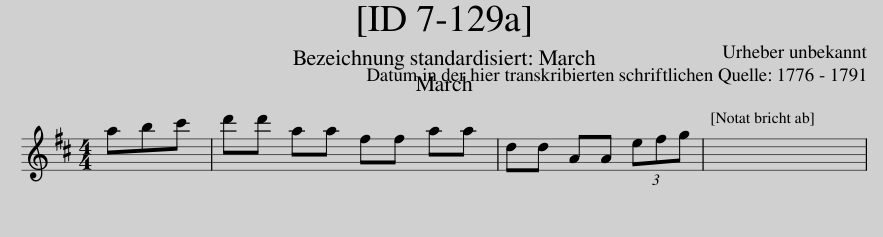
X:1
L:1/8
M:4/4
I:linebreak $
K:D
V:1 treble
V:1
 abc' | d'd' aa ff aa | dd AA (3efg | x8 | %4
